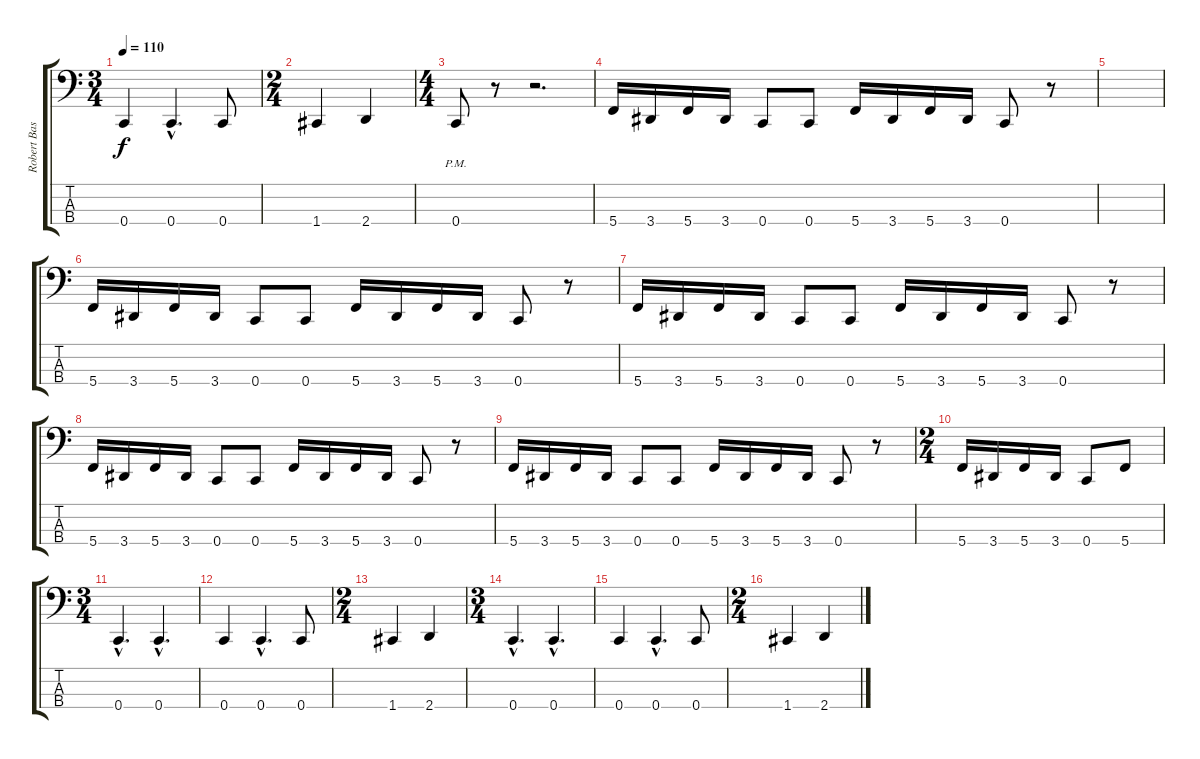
\track ("Robert Bass" "Robert Bas") {instrument electricbassfinger}
\staff {score tabs}
\tuning (F2 C2 G1 C1) {hide}
\ts (3 4)
\tempo 110
\clef f4
\ks c
0.4.4{dy f} 0.4{hac}.4{d} 0.4.8 |
\ts (2 4)
1.4.4 2.4.4 |
\ts (4 4)
0.4{pm}.8 r.8 r.2{d} |
5.4.16 3.4.16 5.4.16 3.4.16 0.4.8 0.4.8 5.4.16 3.4.16 5.4.16 3.4.16 0.4.8 r.8 |
|
5.4.16 3.4.16 5.4.16 3.4.16 0.4.8 0.4.8 5.4.16 3.4.16 5.4.16 3.4.16 0.4.8 r.8 |
5.4.16 3.4.16 5.4.16 3.4.16 0.4.8 0.4.8 5.4.16 3.4.16 5.4.16 3.4.16 0.4.8 r.8 |
5.4.16 3.4.16 5.4.16 3.4.16 0.4.8 0.4.8 5.4.16 3.4.16 5.4.16 3.4.16 0.4.8 r.8 |
5.4.16 3.4.16 5.4.16 3.4.16 0.4.8 0.4.8 5.4.16 3.4.16 5.4.16 3.4.16 0.4.8 r.8 |
\ts (2 4)
5.4.16 3.4.16 5.4.16 3.4.16 0.4.8 5.4.8 |
\ts (3 4)
0.4{hac}.4{d} 0.4{hac}.4{d} |
0.4.4 0.4{hac}.4{d} 0.4.8 |
\ts (2 4)
1.4.4 2.4.4 |
\ts (3 4)
0.4{hac}.4{d} 0.4{hac}.4{d} |
0.4.4 0.4{hac}.4{d} 0.4.8 |
\ts (2 4)
1.4.4 2.4.4
